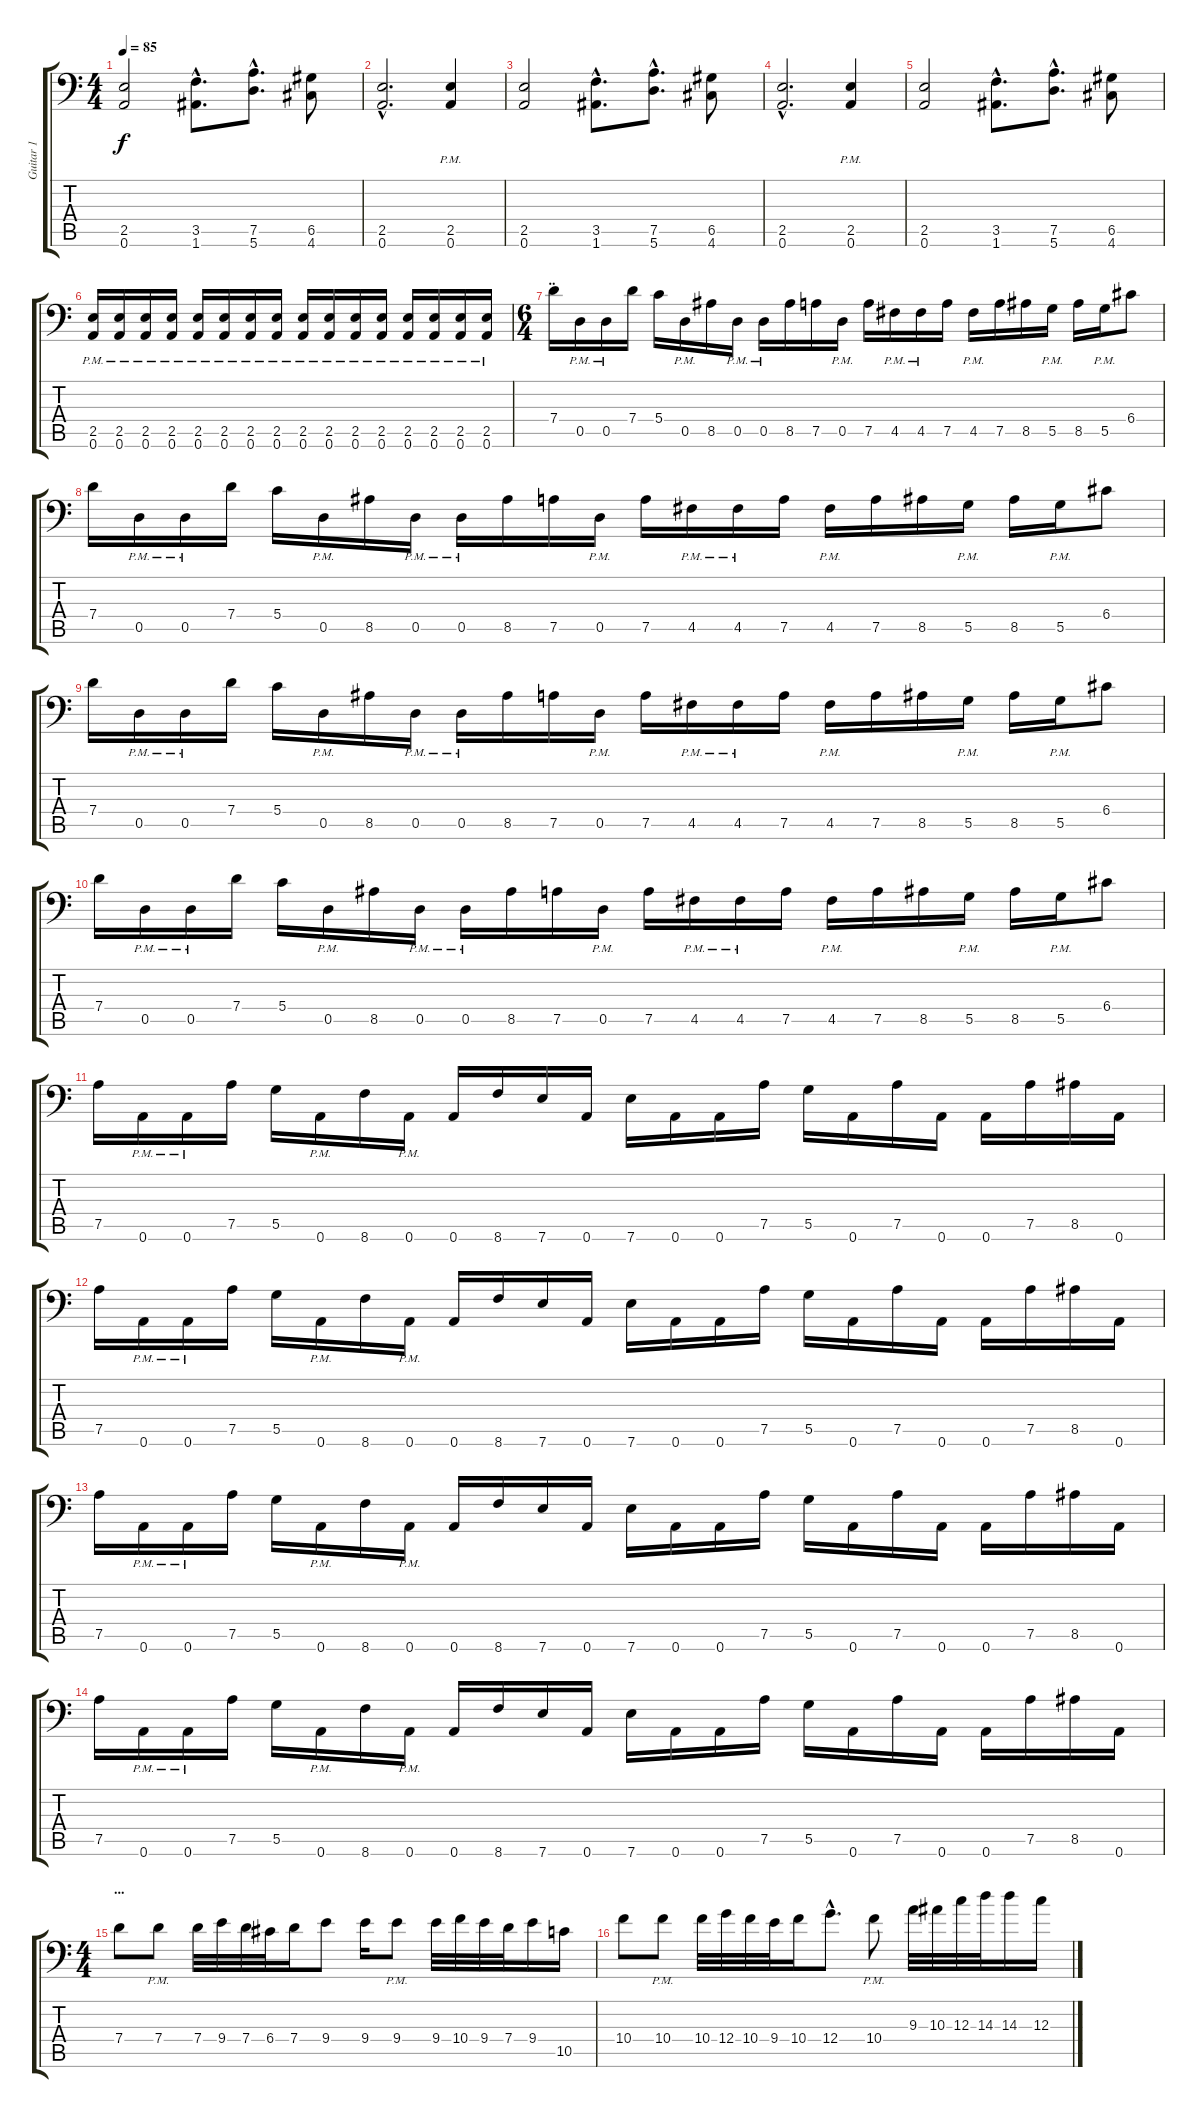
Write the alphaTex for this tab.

\track ("Guitar 1" "Guitar 1") {instrument distortionguitar}
\staff {score tabs}
\tuning (A3 E3 C3 G2 D2 A1) {hide}
\ts (4 4)
\tempo 85
\clef f4
\ks c
(2.5 0.6).2{dy f} (3.5{hac} 1.6{hac}).8{d} (7.5{hac} 5.6{hac}).8{d} (6.5 4.6).8 |
(2.5{hac} 0.6{hac}).2{d} (2.5{pm} 0.6{pm}).4 |
(2.5 0.6).2 (3.5{hac} 1.6{hac}).8{d} (7.5{hac} 5.6{hac}).8{d} (6.5 4.6).8 |
(2.5{hac} 0.6{hac}).2{d} (2.5{pm} 0.6{pm}).4 |
(2.5 0.6).2 (3.5{hac} 1.6{hac}).8{d} (7.5{hac} 5.6{hac}).8{d} (6.5 4.6).8 |
(2.5{pm} 0.6{pm}).16 (2.5{pm} 0.6{pm}).16 (2.5{pm} 0.6{pm}).16 (2.5{pm} 0.6{pm}).16 (2.5{pm} 0.6{pm}).16 (2.5{pm} 0.6{pm}).16 (2.5{pm} 0.6{pm}).16 (2.5{pm} 0.6{pm}).16 (2.5{pm} 0.6{pm}).16 (2.5{pm} 0.6{pm}).16 (2.5{pm} 0.6{pm}).16 (2.5{pm} 0.6{pm}).16 (2.5{pm} 0.6{pm}).16 (2.5{pm} 0.6{pm}).16 (2.5{pm} 0.6{pm}).16 (2.5{pm} 0.6{pm}).16 |
\ts (6 4)
\section ("" "..")
7.4.16 0.5{pm}.16 0.5{pm}.16 7.4.16 5.4.16 0.5{pm}.16 8.5.16 0.5{pm}.16 0.5{pm}.16 8.5.16 7.5.16 0.5{pm}.16 7.5.16 4.5{pm}.16 4.5{pm}.16 7.5.16 4.5{pm}.16 7.5.16 8.5.16 5.5{pm}.16 8.5.16 5.5{pm}.16 6.4.8 |
7.4.16 0.5{pm}.16 0.5{pm}.16 7.4.16 5.4.16 0.5{pm}.16 8.5.16 0.5{pm}.16 0.5{pm}.16 8.5.16 7.5.16 0.5{pm}.16 7.5.16 4.5{pm}.16 4.5{pm}.16 7.5.16 4.5{pm}.16 7.5.16 8.5.16 5.5{pm}.16 8.5.16 5.5{pm}.16 6.4.8 |
7.4.16 0.5{pm}.16 0.5{pm}.16 7.4.16 5.4.16 0.5{pm}.16 8.5.16 0.5{pm}.16 0.5{pm}.16 8.5.16 7.5.16 0.5{pm}.16 7.5.16 4.5{pm}.16 4.5{pm}.16 7.5.16 4.5{pm}.16 7.5.16 8.5.16 5.5{pm}.16 8.5.16 5.5{pm}.16 6.4.8 |
7.4.16 0.5{pm}.16 0.5{pm}.16 7.4.16 5.4.16 0.5{pm}.16 8.5.16 0.5{pm}.16 0.5{pm}.16 8.5.16 7.5.16 0.5{pm}.16 7.5.16 4.5{pm}.16 4.5{pm}.16 7.5.16 4.5{pm}.16 7.5.16 8.5.16 5.5{pm}.16 8.5.16 5.5{pm}.16 6.4.8 |
7.5.16 0.6{pm}.16 0.6{pm}.16 7.5.16 5.5.16 0.6{pm}.16 8.6.16 0.6{pm}.16 0.6.16 8.6.16 7.6.16 0.6.16 7.6.16 0.6.16 0.6.16 7.5.16 5.5.16 0.6.16 7.5.16 0.6.16 0.6.16 7.5.16 8.5.16 0.6.16 |
7.5.16 0.6{pm}.16 0.6{pm}.16 7.5.16 5.5.16 0.6{pm}.16 8.6.16 0.6{pm}.16 0.6.16 8.6.16 7.6.16 0.6.16 7.6.16 0.6.16 0.6.16 7.5.16 5.5.16 0.6.16 7.5.16 0.6.16 0.6.16 7.5.16 8.5.16 0.6.16 |
7.5.16 0.6{pm}.16 0.6{pm}.16 7.5.16 5.5.16 0.6{pm}.16 8.6.16 0.6{pm}.16 0.6.16 8.6.16 7.6.16 0.6.16 7.6.16 0.6.16 0.6.16 7.5.16 5.5.16 0.6.16 7.5.16 0.6.16 0.6.16 7.5.16 8.5.16 0.6.16 |
7.5.16 0.6{pm}.16 0.6{pm}.16 7.5.16 5.5.16 0.6{pm}.16 8.6.16 0.6{pm}.16 0.6.16 8.6.16 7.6.16 0.6.16 7.6.16 0.6.16 0.6.16 7.5.16 5.5.16 0.6.16 7.5.16 0.6.16 0.6.16 7.5.16 8.5.16 0.6.16 |
\ts (4 4)
\section ("" "...")
7.4.8 7.4{pm}.8 7.4.32 9.4.32 7.4.32 6.4.32 7.4.16 9.4.8 9.4.16 9.4{pm}.8 9.4.32 10.4.32 9.4.32 7.4.32 9.4.16 10.5.16 |
10.4.8 10.4{pm}.8 10.4.32 12.4.32 10.4.32 9.4.32 10.4.16 12.4{hac}.8{d} 10.4{pm}.8 9.3.32 10.3.32 12.3.32 14.3.32 14.3.16 12.3.16
